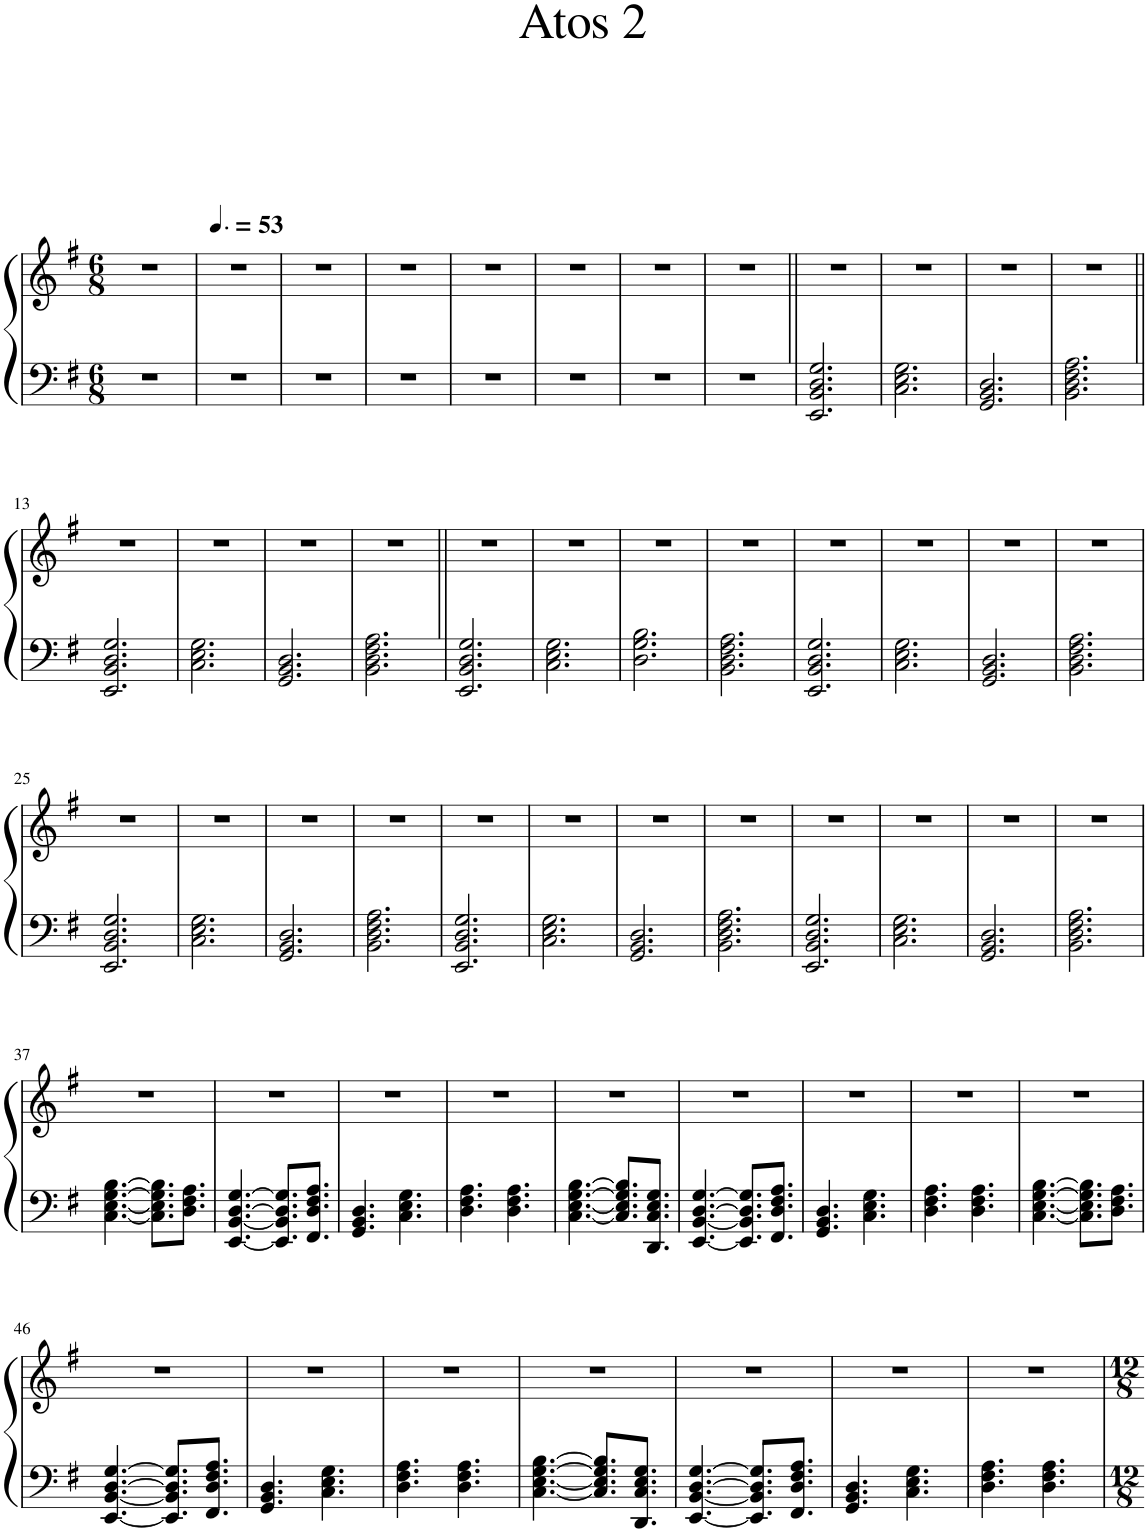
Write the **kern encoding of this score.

**kern	**kern
*part1	*part1
*staff2	*staff1
*I"Piano	*
*I'Pno	*
*clefF4	*clefG2
*k[f#]	*k[f#]
*M6/8	*M6/8
=1	=1
2.r	2.r
=2	=2
*	*MM80
2.r	2.r
=3	=3
2.r	2.r
=4	=4
2.r	2.r
=5	=5
2.r	2.r
=6	=6
2.r	2.r
=7	=7
2.r	2.r
=8	=8
2.r	2.r
=9||	=9||
2.EE/ 2.BB/ 2.D/ 2.G/	2.r
=10	=10
2.C\ 2.E\ 2.G\	2.r
=11	=11
2.GG/ 2.BB/ 2.D/	2.r
=12	=12
2.BB\ 2.D\ 2.F#\ 2.A\	2.r
!!LO:LB:g=z
=13||	=13||
2.EE/ 2.BB/ 2.D/ 2.G/	2.r
=14	=14
2.C\ 2.E\ 2.G\	2.r
=15	=15
2.GG/ 2.BB/ 2.D/	2.r
=16	=16
2.BB\ 2.D\ 2.F#\ 2.A\	2.r
=17||	=17||
2.EE/ 2.BB/ 2.D/ 2.G/	2.r
=18	=18
2.C\ 2.E\ 2.G\	2.r
=19	=19
2.D\ 2.G\ 2.B\	2.r
=20	=20
2.BB\ 2.D\ 2.F#\ 2.A\	2.r
=21	=21
2.EE/ 2.BB/ 2.D/ 2.G/	2.r
=22	=22
2.C\ 2.E\ 2.G\	2.r
=23	=23
2.GG/ 2.BB/ 2.D/	2.r
=24	=24
2.BB\ 2.D\ 2.F#\ 2.A\	2.r
!!LO:LB:g=z
=25	=25
2.EE/ 2.BB/ 2.D/ 2.G/	2.r
=26	=26
2.C\ 2.E\ 2.G\	2.r
=27	=27
2.GG/ 2.BB/ 2.D/	2.r
=28	=28
2.BB\ 2.D\ 2.F#\ 2.A\	2.r
=29	=29
2.EE/ 2.BB/ 2.D/ 2.G/	2.r
=30	=30
2.C\ 2.E\ 2.G\	2.r
=31	=31
2.GG/ 2.BB/ 2.D/	2.r
=32	=32
2.BB\ 2.D\ 2.F#\ 2.A\	2.r
=33	=33
2.EE/ 2.BB/ 2.D/ 2.G/	2.r
=34	=34
2.C\ 2.E\ 2.G\	2.r
=35	=35
2.GG/ 2.BB/ 2.D/	2.r
=36	=36
2.BB\ 2.D\ 2.F#\ 2.A\	2.r
!!LO:LB:g=z
=37	=37
[4.C\ [4.E\ [4.G\ [4.B\	2.r
8.C\] 8.E\] 8.G\] 8.B\]L	.
8.D\ 8.F#\ 8.A\J	.
=38	=38
[4.EE/ [4.BB/ [4.D/ [4.G/	2.r
8.EE/] 8.BB/] 8.D/] 8.G/]L	.
8.FF#/ 8.D/ 8.F#/ 8.A/J	.
=39	=39
4.GG/ 4.BB/ 4.D/	2.r
4.C\ 4.E\ 4.G\	.
=40	=40
4.D\ 4.F#\ 4.A\	2.r
4.D\ 4.F#\ 4.A\	.
=41	=41
[4.C\ [4.E\ [4.G\ [4.B\	2.r
8.C/] 8.E/] 8.G/] 8.B/]L	.
8.DD/ 8.C/ 8.E/ 8.G/J	.
=42	=42
[4.EE/ [4.BB/ [4.D/ [4.G/	2.r
8.EE/] 8.BB/] 8.D/] 8.G/]L	.
8.FF#/ 8.D/ 8.F#/ 8.A/J	.
=43	=43
4.GG/ 4.BB/ 4.D/	2.r
4.C\ 4.E\ 4.G\	.
=44	=44
4.D\ 4.F#\ 4.A\	2.r
4.D\ 4.F#\ 4.A\	.
=45	=45
[4.C\ [4.E\ [4.G\ [4.B\	2.r
8.C\] 8.E\] 8.G\] 8.B\]L	.
8.D\ 8.F#\ 8.A\J	.
!!LO:LB:g=z
=46	=46
[4.EE/ [4.BB/ [4.D/ [4.G/	2.r
8.EE/] 8.BB/] 8.D/] 8.G/]L	.
8.FF#/ 8.D/ 8.F#/ 8.A/J	.
=47	=47
4.GG/ 4.BB/ 4.D/	2.r
4.C\ 4.E\ 4.G\	.
=48	=48
4.D\ 4.F#\ 4.A\	2.r
4.D\ 4.F#\ 4.A\	.
=49	=49
[4.C\ [4.E\ [4.G\ [4.B\	2.r
8.C/] 8.E/] 8.G/] 8.B/]L	.
8.DD/ 8.C/ 8.E/ 8.G/J	.
=50	=50
[4.EE/ [4.BB/ [4.D/ [4.G/	2.r
8.EE/] 8.BB/] 8.D/] 8.G/]L	.
8.FF#/ 8.D/ 8.F#/ 8.A/J	.
=51	=51
4.GG/ 4.BB/ 4.D/	2.r
4.C\ 4.E\ 4.G\	.
=52	=52
4.D\ 4.F#\ 4.A\	2.r
4.D\ 4.F#\ 4.A\	.
=	=
*-	*-
